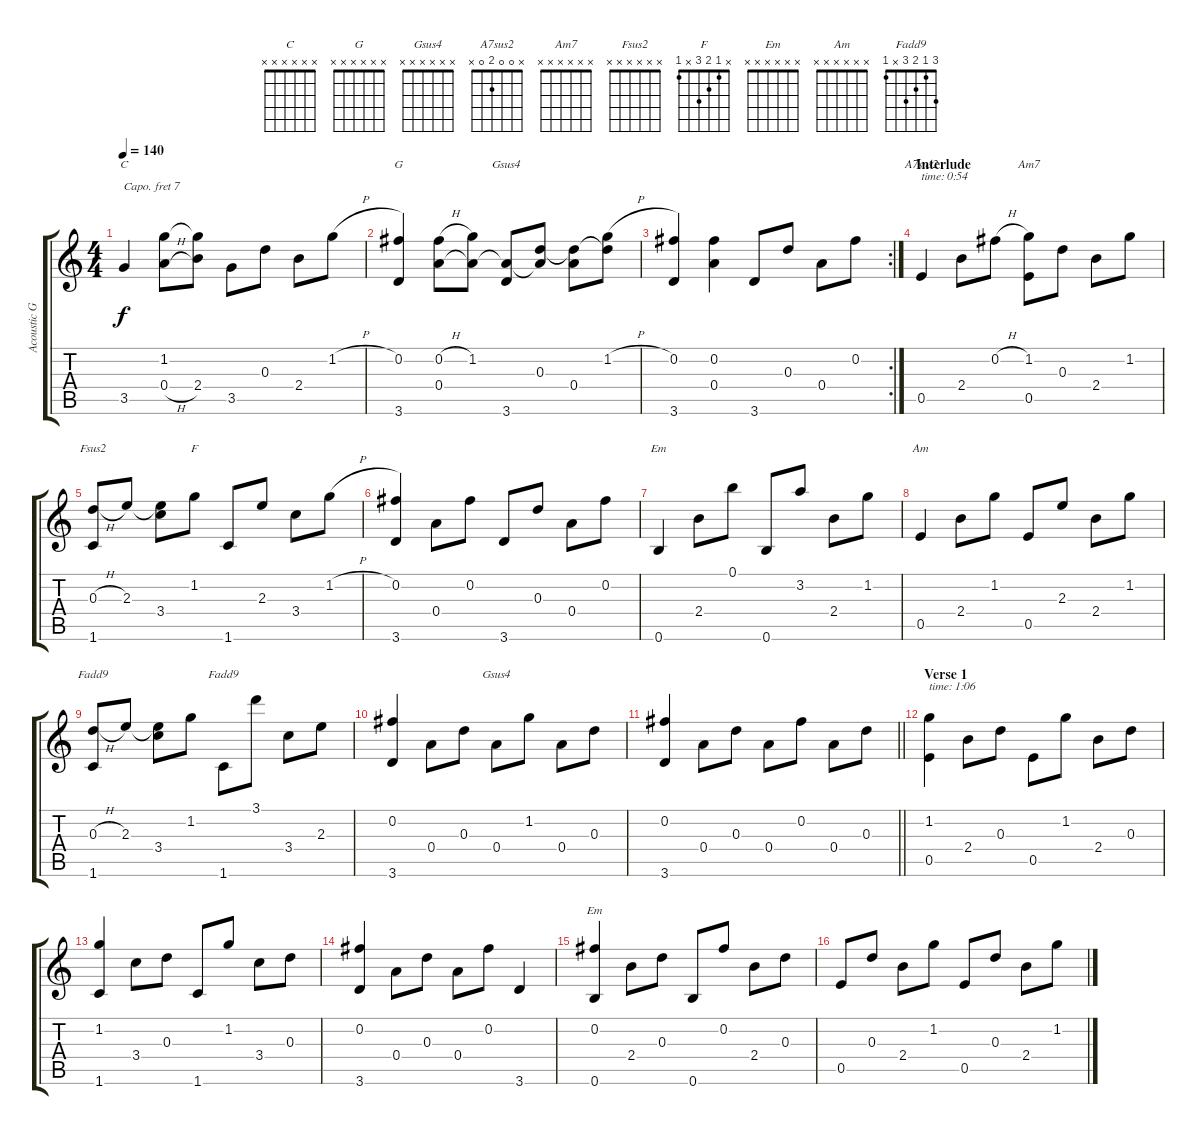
\track ("Acoustic Guitar" "Acoustic G") {solo instrument acousticguitarsteel}
\staff {score tabs}
\capo 7
\tuning (E4 B3 G3 D3 A2 E2) {hide}
\chord ("C" x x x x x x)
\chord ("G" x x x x x x)
\chord ("Gsus4" x 1 0 0 x 3)
\chord ("A7sus2" x 0 0 2 0 x)
\chord ("Am7" x x x x x x)
\chord ("Fsus2" x x x x x x)
\chord ("F" x 1 2 3 x 1)
\chord ("Em" 0 0 0 2 2 0)
\chord ("Am" x x x x x x)
\chord ("Fadd9" x x x x x x)
\chord ("Fadd9" 3 1 2 3 x 1)
\chord ("Gsus4" x x x x x x)
\chord ("Em" x x x x x x)
\ts (4 4)
\tempo 140
\clef g2
\ks c
3.5.4{ch "C" dy f} (1.2 0.4{h}).8 (1.2{t} 2.4).8 3.5.8 0.3.8 2.4.8 1.2{h}.8 |
(0.2 3.6).4{ch "G"} (0.2{h} 0.4).8 (1.2 0.4{t}).8 (0.4{t} 3.6).8{ch "Gsus4"} (0.3 0.4{t}).8 (0.3{t} 0.4).8 (1.2{h} 0.3{t}).8 |
\rc 2
(0.2 3.6).4 (0.2 0.4).4 3.6.8 0.3.8 0.4.8 0.2.8 |
\section ("" "Interlude")
0.5.4{ch "A7sus2" txt "time: 0:54"} 2.4.8 0.2{h}.8 (1.2 0.5).8{ch "Am7"} 0.3.8 2.4.8 1.2.8 |
(0.3{h} 1.6).8{ch "Fsus2"} 2.3.8 (2.3{t} 3.4).8 1.2.8{ch "F"} 1.6.8 2.3.8 3.4.8 1.2{h}.8 |
(0.2 3.6).4 0.4.8 0.2.8 3.6.8 0.3.8 0.4.8 0.2.8 |
0.6.4{ch "Em"} 2.4.8 0.1.8 0.6.8 3.2.8 2.4.8 1.2.8 |
0.5.4{ch "Am"} 2.4.8 1.2.8 0.5.8 2.3.8 2.4.8 1.2.8 |
(0.3{h} 1.6).8{ch "Fadd9"} 2.3.8 (2.3{t} 3.4).8 1.2.8 1.6.8{ch "Fadd9"} 3.1.8 3.4.8 2.3.8 |
(0.2 3.6).4 0.4.8 0.3.8 0.4.8{ch "Gsus4"} 1.2.8 0.4.8 0.3.8 |
\barLineRight lightlight
(0.2 3.6).4 0.4.8 0.3.8 0.4.8 0.2.8 0.4.8 0.3.8 |
\section ("" "Verse 1")
(1.2 0.5).4{txt "time: 1:06"} 2.4.8 0.3.8 0.5.8 1.2.8 2.4.8 0.3.8 |
(1.2 1.6).4 3.4.8 0.3.8 1.6.8 1.2.8 3.4.8 0.3.8 |
(0.2 3.6).4 0.4.8 0.3.8 0.4.8 0.2.8 3.6.4 |
(0.2 0.6).4{ch "Em"} 2.4.8 0.3.8 0.6.8 0.2.8 2.4.8 0.3.8 |
0.5.8 0.3.8 2.4.8 1.2.8 0.5.8 0.3.8 2.4.8 1.2.8
